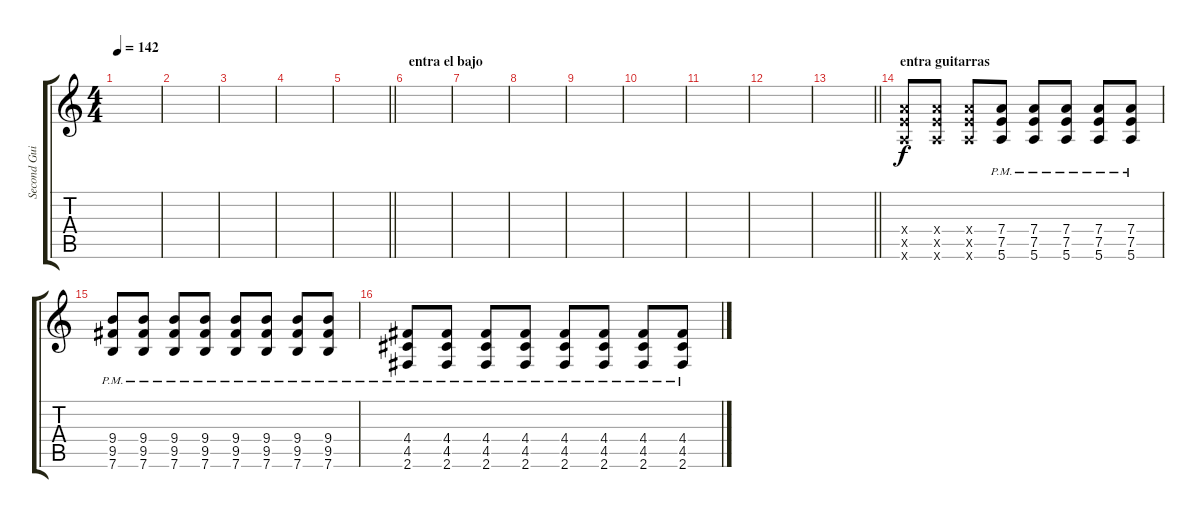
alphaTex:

\track ("Second Guitar" "Second Gui") {instrument distortionguitar}
\staff {score tabs}
\tuning (E4 B3 G3 D3 A2 E2) {hide}
\ts (4 4)
\tempo 142
\clef g2
\ks c
|
|
|
|
\barLineRight lightlight
|
\section ("" "entra el bajo")
|
|
|
|
|
|
|
\barLineRight lightlight
|
\section ("" "entra guitarras")
(7.4{x} 7.5{x} 5.6{x}).8 (7.4{x} 7.5{x} 5.6{x}).8 (7.4{x} 7.5{x} 5.6{x}).8 (7.4{pm} 7.5{pm} 5.6{pm}).8 (7.4{pm} 7.5{pm} 5.6{pm}).8 (7.4{pm} 7.5{pm} 5.6{pm}).8 (7.4{pm} 7.5{pm} 5.6{pm}).8 (7.4{pm} 7.5{pm} 5.6{pm}).8 |
(9.4{pm} 9.5{pm} 7.6{pm}).8 (9.4{pm} 9.5{pm} 7.6{pm}).8 (9.4{pm} 9.5{pm} 7.6{pm}).8 (9.4{pm} 9.5{pm} 7.6{pm}).8 (9.4{pm} 9.5{pm} 7.6{pm}).8 (9.4{pm} 9.5{pm} 7.6{pm}).8 (9.4{pm} 9.5{pm} 7.6{pm}).8 (9.4{pm} 9.5{pm} 7.6{pm}).8 |
(4.4{pm} 4.5{pm} 2.6{pm}).8 (4.4{pm} 4.5{pm} 2.6{pm}).8 (4.4{pm} 4.5{pm} 2.6{pm}).8 (4.4{pm} 4.5{pm} 2.6{pm}).8 (4.4{pm} 4.5{pm} 2.6{pm}).8 (4.4{pm} 4.5{pm} 2.6{pm}).8 (4.4{pm} 4.5{pm} 2.6{pm}).8 (4.4{pm} 4.5{pm} 2.6{pm}).8
